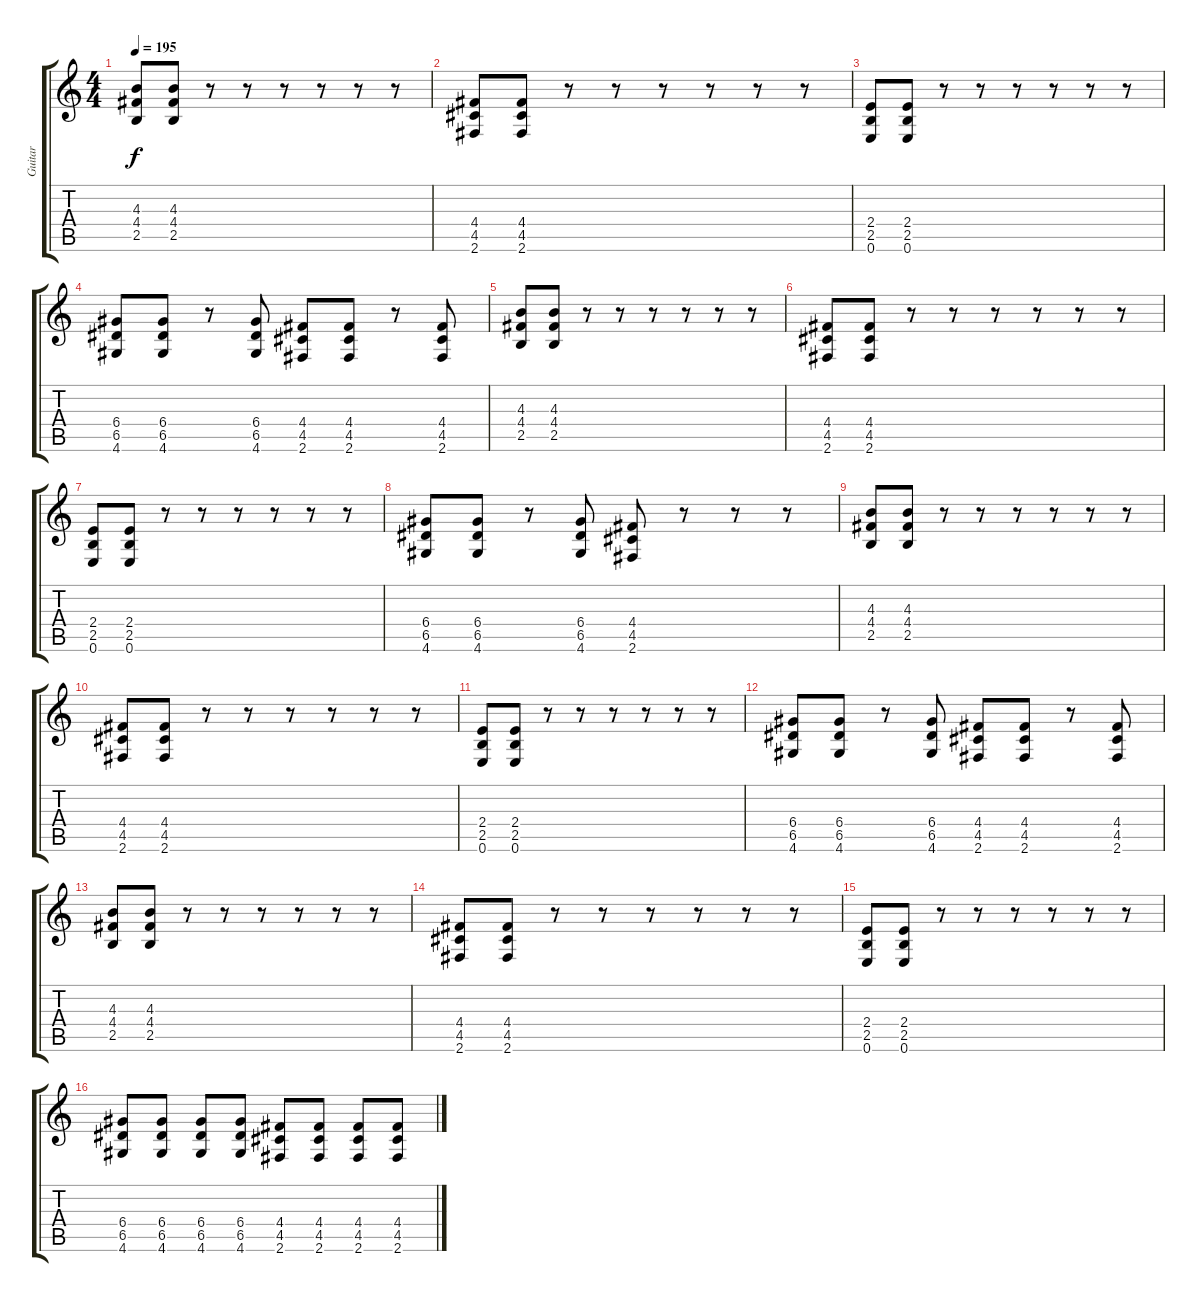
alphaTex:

\track ("Guitar" "Guitar") {instrument distortionguitar}
\staff {score tabs}
\tuning (E4 B3 G3 D3 A2 E2) {hide}
\ts (4 4)
\tempo 195
\clef g2
\ks c
(4.3 4.4 2.5).8{dy f instrument distortionguitar} (4.3 4.4 2.5).8 r.8 r.8 r.8 r.8 r.8 r.8 |
(4.4 4.5 2.6).8 (4.4 4.5 2.6).8 r.8 r.8 r.8 r.8 r.8 r.8 |
(2.4 2.5 0.6).8 (2.4 2.5 0.6).8 r.8 r.8 r.8 r.8 r.8 r.8 |
(6.4 6.5 4.6).8 (6.4 6.5 4.6).8 r.8 (6.4 6.5 4.6).8 (4.4 4.5 2.6).8 (4.4 4.5 2.6).8 r.8 (4.4 4.5 2.6).8 |
(4.3 4.4 2.5).8 (4.3 4.4 2.5).8 r.8 r.8 r.8 r.8 r.8 r.8 |
(4.4 4.5 2.6).8 (4.4 4.5 2.6).8 r.8 r.8 r.8 r.8 r.8 r.8 |
(2.4 2.5 0.6).8 (2.4 2.5 0.6).8 r.8 r.8 r.8 r.8 r.8 r.8 |
(6.4 6.5 4.6).8 (6.4 6.5 4.6).8 r.8 (6.4 6.5 4.6).8 (4.4 4.5 2.6).8 r.8 r.8 r.8 |
(4.3 4.4 2.5).8 (4.3 4.4 2.5).8 r.8 r.8 r.8 r.8 r.8 r.8 |
(4.4 4.5 2.6).8 (4.4 4.5 2.6).8 r.8 r.8 r.8 r.8 r.8 r.8 |
(2.4 2.5 0.6).8 (2.4 2.5 0.6).8 r.8 r.8 r.8 r.8 r.8 r.8 |
(6.4 6.5 4.6).8 (6.4 6.5 4.6).8 r.8 (6.4 6.5 4.6).8 (4.4 4.5 2.6).8 (4.4 4.5 2.6).8 r.8 (4.4 4.5 2.6).8 |
(4.3 4.4 2.5).8 (4.3 4.4 2.5).8 r.8 r.8 r.8 r.8 r.8 r.8 |
(4.4 4.5 2.6).8 (4.4 4.5 2.6).8 r.8 r.8 r.8 r.8 r.8 r.8 |
(2.4 2.5 0.6).8 (2.4 2.5 0.6).8 r.8 r.8 r.8 r.8 r.8 r.8 |
(6.4 6.5 4.6).8 (6.4 6.5 4.6).8 (6.4 6.5 4.6).8 (6.4 6.5 4.6).8 (4.4 4.5 2.6).8 (4.4 4.5 2.6).8 (4.4 4.5 2.6).8 (4.4 4.5 2.6).8
